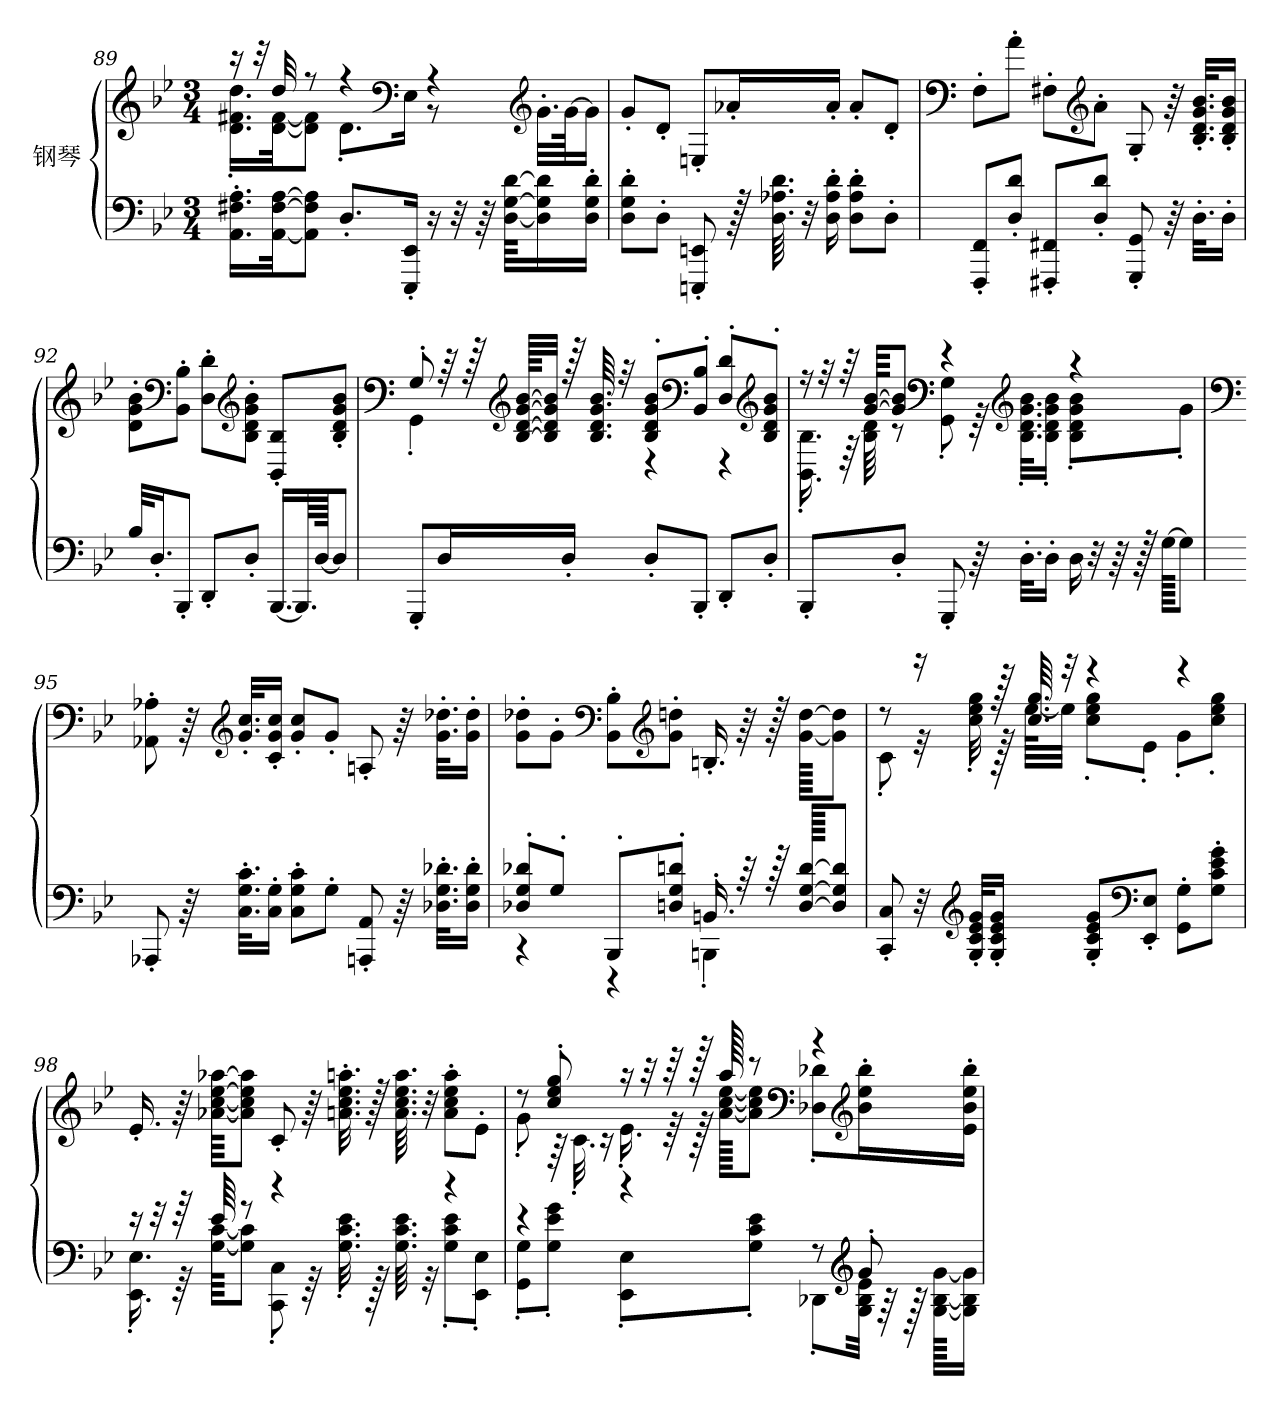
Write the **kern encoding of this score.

**kern	**kern
*part1	*part1
*staff2	*staff1
*I"钢琴	*
*clefF4	*clefG2
*k[b-e-]	*k[b-e-]
*M3/4	*M3/4
=89	=89
*	*^
16.AA\' 16.F#X\' 16.A\'LL	16r	16.d\' 16.f#X\' 16.dd\'LL
.	32r	.
[32AA\ [32F#\ [32A\JK	32dd/	[32d\ [32f#\JK
8AA\] 8F#\] 8A\]J	8r	8d\] 8f#\]J
8.D'/L	4r	8.d'\L
*	*clefF4	*
16EEE-/' 16EE-/'Jk	.	16E-\Jk
16r	4r	8r
32r	.	.
64r	.	.
[64D\ [64G\ [64d\KKLL	.	.
*	*clefG2	*
16D\] 16G\] 16d\]	.	32.g'\LLL
.	.	[64g\JK
16D\' 16G\' 16d\'JJ	.	16g\JJ]
*	*v	*v
!!LO:PB:g=z
=90	=90
8D\' 8G\' 8d\'L	8g'/L
8D'\J	8d'/J
8EEEn/' 8EEn/'	8En'/L
128r	16a-X'/L
64.D\ 64.A-X\ 64.d\	.
32r	.
16D\' 16A-\' 16d\'	16a-'/JJ
8D\' 8A-\' 8d\'L	8a-'/L
8D'\J	8d'/J
=91	=91
*	*clefF4
8FFF/' 8FF/'L	8F'\L
8D/' 8d/'J	8a'\J
8FFF#X/' 8FF#X/'L	8F#X'\L
*	*clefG2
8D/' 8d/'J	8a'\J
8GGG/' 8GG/'	8G'/
64r	64r
32.D'\KLL	32.B-/' 32.d/' 32.g/' 32.b-/'KLL
16D'\JJ	16B-/' 16d/' 16g/' 16b-/'JJ
=92	=92
32B-/KLL	8d\' 8g\' 8b-\'L
16.D'/J	.
*	*clefF4
8BBB-'/J	8BB-\' 8B-\'J
8DD'/L	8D\' 8d\'L
*	*clefG2
8D'/J	8B-\' 8d\' 8g\' 8b-\'J
[16.BBB-/LL	8BB-/' 8B-/'L
64.BBB-/LL]	.
[128D/JJJK	.
8D/J]	8B-/' 8d/' 8g/' 8b-/'J
!!LO:LB:g=z
=93	=93
*	*clefF4
*	*^
8GGG'/L	8G'/	4GG'\
16D/L	64r	.
.	128r	.
*	*clefG2	*
.	[128B-/ [128d/ [128g/ [128b-/KKLLL	.
.	32B-/] 32d/] 32g/] 32b-/]JJJ	.
16D'/JJ	128r	.
.	64.B-/ 64.d/ 64.g/ 64.b-/	.
.	32r	.
8D'/L	8B-/' 8d/' 8g/' 8b-/'L	4r
*	*clefF4	*
8BBB-'/J	8BB-/' 8B-/'J	.
8DD'/L	8D/' 8d/'L	4r
*	*clefG2	*
8D'/J	8B-/' 8d/' 8g/' 8b-/'J	.
=94	=94	=94
8BBB-'/L	16r	16.BB-\' 16.B-\'
.	32r	.
.	64r	64r
.	[64g/ [64b-/KKKL	64B-\ 64d\
8D'/J	8g/] 8b-/]J	8r
*	*clefF4	*
8GGG'/	4r	8GG\' 8G\'
64r	.	64r
*	*clefG2	*
32.D'\KLL	.	32.B-\' 32.d\' 32.g\' 32.b-\'KLL
16D'\JJ	.	16B-\' 16d\' 16g\' 16b-\'JJ
16D\	4r	8B-\' 8d\' 8g\' 8b-\'L
32r	.	.
64r	.	.
128r	.	.
[128G\KKKKL	.	.
8G\J]	.	8g'\J
*	*v	*v
!!LO:LB:g=z
=95	=95
*	*clefF4
8AAA-X'/	8AA-X\' 8A-X\'
64r	64r
*	*clefG2
32.C\' 32.G\' 32.c\'KLL	32.g/' 32.cc/'KLL
16C\' 16G\'JJ	16c/' 16g/' 16cc/'JJ
8C\' 8G\' 8c\'L	8g/' 8cc/'L
8G'\J	8g'/J
8AAAn/' 8AA/'	8An'/
64r	64r
32.D-X\' 32.G\' 32.d-X\'KLL	32.g\' 32.dd-X\'KLL
16D-\' 16G\' 16d-\'JJ	16g\' 16dd-\'JJ
=96	=96
*^	*
8D-X/' 8G/' 8d-X/'L	4r	8g\' 8dd-X\'L
8G'/J	.	8g'\J
*	*	*clefF4
8BBB-'/L	4r	8BB-\' 8B-\'L
*	*	*clefG2
8Dn/' 8G/' 8dn/'J	.	8g\' 8ddn\'J
16.BBn'/	4BBBn'\	16.Bn'/
64r	.	64r
128r	.	128r
[128D/ [128G/ [128d/KKKKL	.	[128g\ [128dd\KKKKL
8D/] 8G/] 8d/]J	.	8g\] 8dd\]J
*v	*v	*
!!LO:LB:g=z
=97	=97
*	*^
8CC/' 8C/'	8r	8c'\
32r	16r	32r
*clefG2	*	*
32G/' 32c/' 32e-/' 32g/'KLL	.	32cc\' 32ee-\' 32gg\'
16G/' 16c/' 16e-/' 16g/'JJ	128r	128r
.	64.cc/ 64.gg/	[64.ee-\KLLL
.	32r	32ee-\JJJ]
8G/' 8c/' 8e-/' 8g/'L	4r	8cc\' 8ee-\' 8gg\'L
*clefF4	*	*
8EE-/' 8E-/'J	.	8e-'\J
8GG\' 8G\'L	4r	8g'\L
8G\' 8c\' 8e-\' 8g\'J	.	8cc\' 8ee-\' 8gg\'J
*	*v	*v
=98	=98
*^	*
16r	16.EE-\' 16.E-\'	16.e-'/
32r	.	.
64r	64r	64r
64e-/	[64G\ [64c\KKKL	[64a-X\ [64cc\ [64ee-\ [64aa-X\KKKL
8r	8G\] 8c\]J	8a-\] 8cc\] 8ee-\] 8aa-\]J
4r	8CC\' 8C\'	8c'/
.	64r	64r
.	32.G\' 32.c\' 32.e-\'	32.an\' 32.cc\' 32.ee-\' 32.aan\'
.	128r	128r
.	64.G\ 64.c\ 64.e-\	64.a\ 64.cc\ 64.ee-\ 64.aa\
.	32r	32r
4r	8G\' 8c\' 8e-\'L	8a\' 8cc\' 8ee-\' 8aa\'L
.	8EE-\' 8E-\'J	8e-'\J
!!LO:LB:g=z
=99	=99	=99
*	*	*^
4r	8GG\' 8G\'L	8r	8g'\
.	8G\' 8e-\' 8g\'J	8cc/' 8ee-/' 8gg/'	64r
.	.	.	32.c'\
.	.	.	16r
4r	8EE-\' 8E-\'L	16r	16.e-'\
.	.	32r	.
.	.	64r	64r
.	.	128r	128r
.	.	128aa/	[128a\ [128cc\ [128ee-\KKKKL
.	8G\' 8c\' 8e-\'J	8r	8a\] 8cc\] 8ee-\]J
*	*	*clefF4	*
8r	8DD-X'\L	4r	8D-X\' 8d-X\'L
*clefG2	*	*clefG2	*
8g'/	32G\ 32B-\ 32e-\Jkk	.	16b-\' 16ee-\' 16bb-\'L
.	64r	.	.
.	128r	.	.
.	[128G\ [128B-\ [128g\KKKLL	.	.
.	16G\] 16B-\] 16g\]JJ	.	16e-\' 16b-\' 16ee-\' 16bb-\'JJ
*v	*v	*	*
*	*v	*v
=	=
*-	*-
